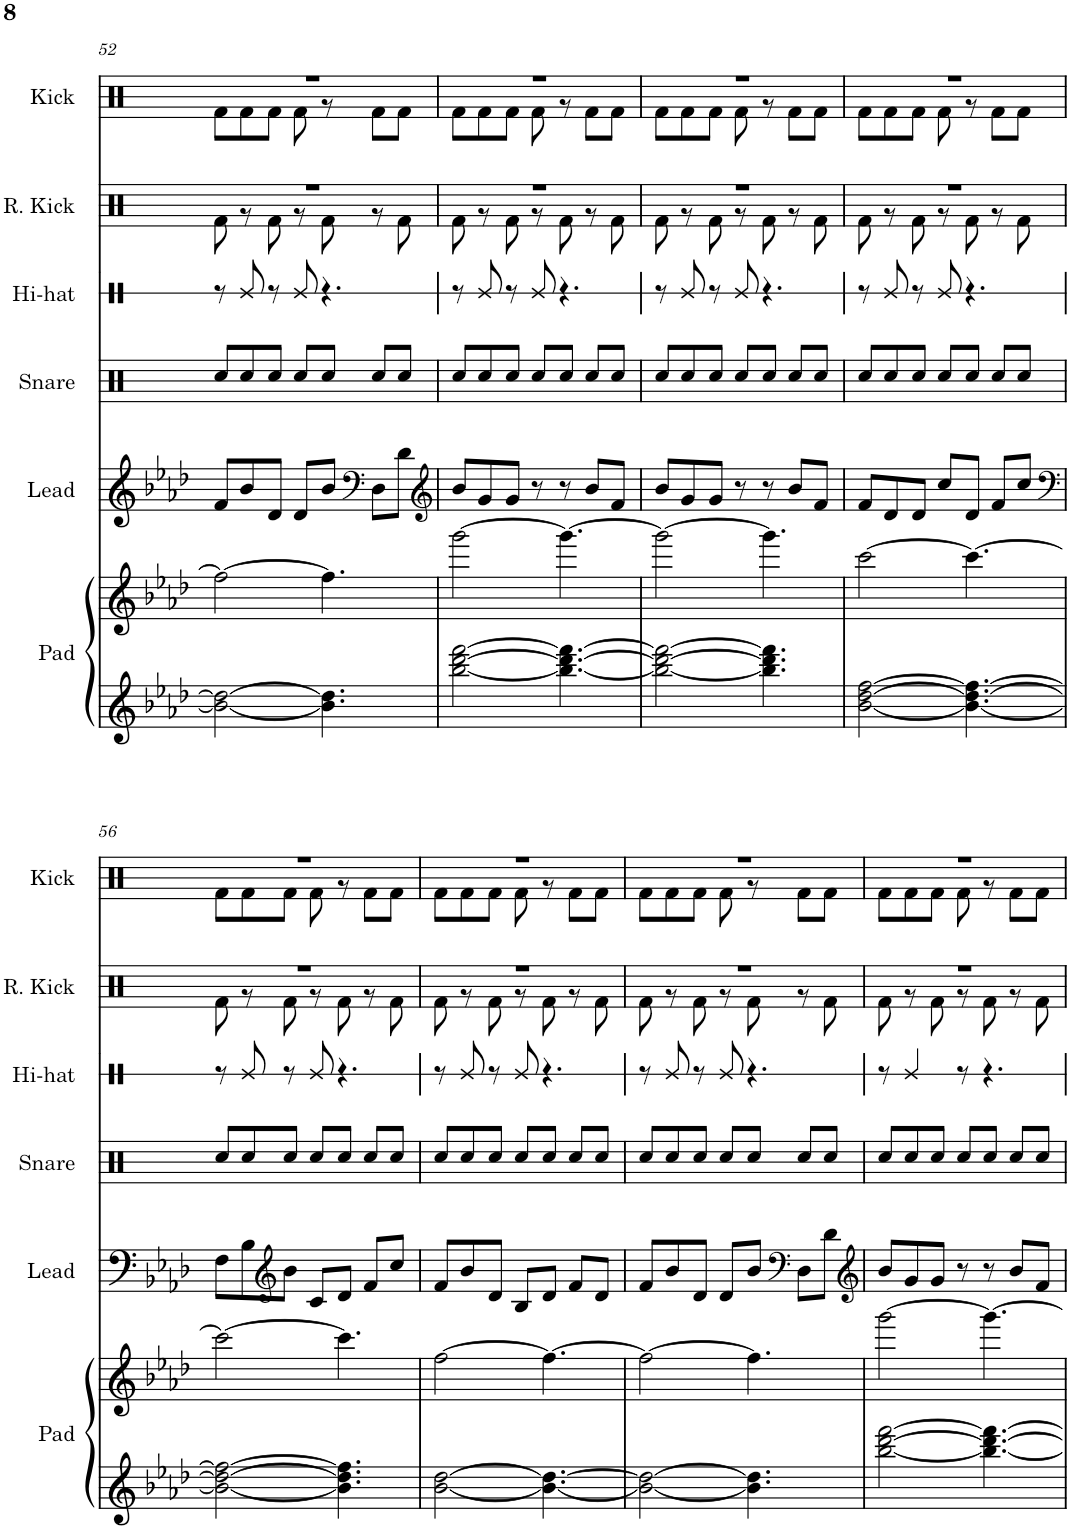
**kern	**kern	**kern	**kern	**kern	**kern	**kern
*part6	*part6	*part5	*part4	*part3	*part2	*part1
*staff7	*staff6	*staff5	*staff4	*staff3	*staff2	*staff1
*I"Pad	*	*I"Lead	*I"Snare	*I"Hi-hat	*I"Reverb Kick	*I"Kick
*I'Pad	*	*I'Lead	*I'Snare	*I'Hi-hat	*I'R. Kick	*I'Kick
!!LO:PB:g=z
*clefG2	*clefG2	*clefG2	*clefX	*clefX	*clefX	*clefX
*k[b-e-a-d-]	*k[b-e-a-d-]	*k[b-e-a-d-]	*k[b-e-a-d-]	*k[b-e-a-d-]	*k[b-e-a-d-]	*k[b-e-a-d-]
*M7/8	*M7/8	*M7/8	*M7/8	*M7/8	*M7/8	*M7/8
=52	=52	=52	=52	=52	=52	=52
*	*	*	*	*	*^	*^
2b-\_ 2dd-\_	2ff\_	8f/L	8Rcc/L	8r	2..r	8Rf\	2..r	8Rf\L
.	.	8b-/	8Rcc/	8Re/	.	8r	.	8Rf\
.	.	8d-/J	8Rcc/J	8r	.	8Rf\	.	8Rf\J
.	.	8d-/L	8Rcc/L	8Re/	.	8r	.	8Rf\
4.b-\] 4.dd-\]	4.ff\]	8b-/J	8Rcc/J	4.r	.	8Rf\	.	8r
*	*	*clefF4	*	*	*	*	*	*
.	.	8D-\L	8Rcc/L	.	.	8r	.	8Rf\L
.	.	8d-\J	8Rcc/J	.	.	8Rf\	.	8Rf\J
=53	=53	=53	=53	=53	=53	=53	=53	=53
*	*	*clefG2	*	*	*	*	*	*
[2bb-\ [2ddd-\ [2fff\	[2ggg\	8b-/L	8Rcc/L	8r	2..r	8Rf\	2..r	8Rf\L
.	.	8g/	8Rcc/	8Re/	.	8r	.	8Rf\
.	.	8g/J	8Rcc/J	8r	.	8Rf\	.	8Rf\J
.	.	8r	8Rcc/L	8Re/	.	8r	.	8Rf\
4.bb-\_ 4.ddd-\_ 4.fff\_	4.ggg\_	8r	8Rcc/J	4.r	.	8Rf\	.	8r
.	.	8b-/L	8Rcc/L	.	.	8r	.	8Rf\L
.	.	8f/J	8Rcc/J	.	.	8Rf\	.	8Rf\J
=54	=54	=54	=54	=54	=54	=54	=54	=54
2bb-\_ 2ddd-\_ 2fff\_	2ggg\_	8b-/L	8Rcc/L	8r	2..r	8Rf\	2..r	8Rf\L
.	.	8g/	8Rcc/	8Re/	.	8r	.	8Rf\
.	.	8g/J	8Rcc/J	8r	.	8Rf\	.	8Rf\J
.	.	8r	8Rcc/L	8Re/	.	8r	.	8Rf\
4.bb-\] 4.ddd-\] 4.fff\]	4.ggg\]	8r	8Rcc/J	4.r	.	8Rf\	.	8r
.	.	8b-/L	8Rcc/L	.	.	8r	.	8Rf\L
.	.	8f/J	8Rcc/J	.	.	8Rf\	.	8Rf\J
=55	=55	=55	=55	=55	=55	=55	=55	=55
[2b-\ [2dd-\ [2ff\	[2ccc\	8f/L	8Rcc/L	8r	2..r	8Rf\	2..r	8Rf\L
.	.	8d-/	8Rcc/	8Re/	.	8r	.	8Rf\
.	.	8d-/J	8Rcc/J	8r	.	8Rf\	.	8Rf\J
.	.	8cc/L	8Rcc/L	8Re/	.	8r	.	8Rf\
4.b-\_ 4.dd-\_ 4.ff\_	4.ccc\_	8d-/J	8Rcc/J	4.r	.	8Rf\	.	8r
.	.	8f/L	8Rcc/L	.	.	8r	.	8Rf\L
.	.	8cc/J	8Rcc/J	.	.	8Rf\	.	8Rf\J
!!LO:LB:g=z	!!
=56	=56	=56	=56	=56	=56	=56	=56	=56
*	*	*clefF4	*	*	*	*	*	*
2b-\_ 2dd-\_ 2ff\_	2ccc\_	8F\L	8Rcc/L	8r	2..r	8Rf\	2..r	8Rf\L
.	.	8B-\	8Rcc/	8Re/	.	8r	.	8Rf\
*	*	*clefG2	*	*	*	*	*	*
.	.	8b-\J	8Rcc/J	8r	.	8Rf\	.	8Rf\J
.	.	8c/L	8Rcc/L	8Re/	.	8r	.	8Rf\
4.b-\] 4.dd-\] 4.ff\]	4.ccc\]	8d-/J	8Rcc/J	4.r	.	8Rf\	.	8r
.	.	8f/L	8Rcc/L	.	.	8r	.	8Rf\L
.	.	8cc/J	8Rcc/J	.	.	8Rf\	.	8Rf\J
=57	=57	=57	=57	=57	=57	=57	=57	=57
[2b-\ [2dd-\	[2ff\	8f/L	8Rcc/L	8r	2..r	8Rf\	2..r	8Rf\L
.	.	8b-/	8Rcc/	8Re/	.	8r	.	8Rf\
.	.	8d-/J	8Rcc/J	8r	.	8Rf\	.	8Rf\J
.	.	8B-/L	8Rcc/L	8Re/	.	8r	.	8Rf\
4.b-\_ 4.dd-\_	4.ff\_	8d-/J	8Rcc/J	4.r	.	8Rf\	.	8r
.	.	8f/L	8Rcc/L	.	.	8r	.	8Rf\L
.	.	8d-/J	8Rcc/J	.	.	8Rf\	.	8Rf\J
=58	=58	=58	=58	=58	=58	=58	=58	=58
2b-\_ 2dd-\_	2ff\_	8f/L	8Rcc/L	8r	2..r	8Rf\	2..r	8Rf\L
.	.	8b-/	8Rcc/	8Re/	.	8r	.	8Rf\
.	.	8d-/J	8Rcc/J	8r	.	8Rf\	.	8Rf\J
.	.	8d-/L	8Rcc/L	8Re/	.	8r	.	8Rf\
4.b-\] 4.dd-\]	4.ff\]	8b-/J	8Rcc/J	4.r	.	8Rf\	.	8r
*	*	*clefF4	*	*	*	*	*	*
.	.	8D-\L	8Rcc/L	.	.	8r	.	8Rf\L
.	.	8d-\J	8Rcc/J	.	.	8Rf\	.	8Rf\J
=59	=59	=59	=59	=59	=59	=59	=59	=59
*	*	*clefG2	*	*	*	*	*	*
[2bb-\ [2ddd-\ [2fff\	[2ggg\	8b-/L	8Rcc/L	8r	2..r	8Rf\	2..r	8Rf\L
.	.	8g/	8Rcc/	4Re/	.	8r	.	8Rf\
.	.	8g/J	8Rcc/J	.	.	8Rf\	.	8Rf\J
.	.	8r	8Rcc/L	8r	.	8r	.	8Rf\
4.bb-\_ 4.ddd-\_ 4.fff\_	4.ggg\_	8r	8Rcc/J	4.r	.	8Rf\	.	8r
.	.	8b-/L	8Rcc/L	.	.	8r	.	8Rf\L
.	.	8f/J	8Rcc/J	.	.	8Rf\	.	8Rf\J
*	*	*	*	*	*v	*v	*	*
*	*	*	*	*	*	*v	*v
=	=	=	=	=	=	=
*-	*-	*-	*-	*-	*-	*-
